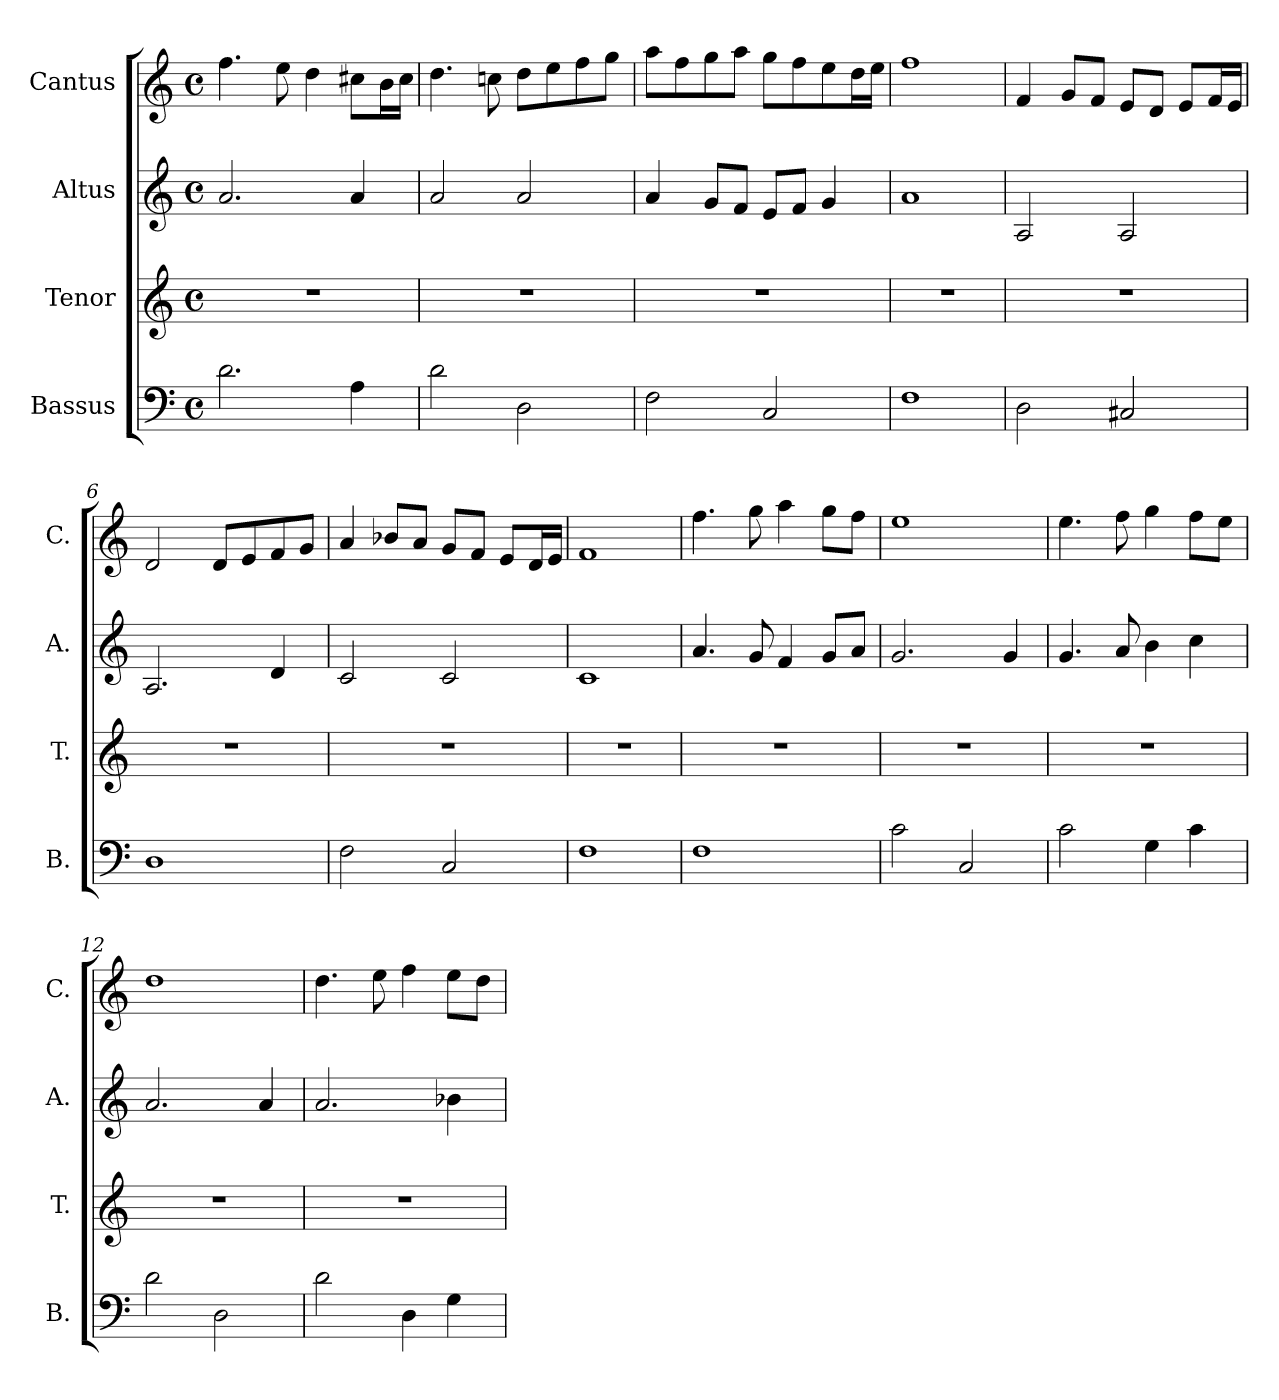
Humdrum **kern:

**kern	**kern	**kern	**kern
*part4	*part3	*part2	*part1
*staff4	*staff3	*staff2	*staff1
*I"Bassus	*I"Tenor	*I"Altus	*I"Cantus
*I'B.	*I'T.	*I'A.	*I'C.
*clefF4	*clefG2	*clefG2	*clefG2
*k[]	*k[]	*k[]	*k[]
*M4/4	*M4/4	*M4/4	*M4/4
*met(c)	*met(c)	*met(c)	*met(c)
=1	=1	=1	=1
2.d\	1r	2.a/	4.ff\
.	.	.	8ee\
.	.	.	4dd\
4A\	.	4a/	8cc#X\L
.	.	.	16b\L
.	.	.	16cc#\JJ
=2	=2	=2	=2
2d\	1r	2a/	4.dd\
.	.	.	8ccn\
2D\	.	2a/	8dd\L
.	.	.	8ee\
.	.	.	8ff\
.	.	.	8gg\J
=3	=3	=3	=3
2F\	1r	4a/	8aa\L
.	.	.	8ff\
.	.	8g/L	8gg\
.	.	8f/J	8aa\J
2C/	.	8e/L	8gg\L
.	.	8f/J	8ff\
.	.	4g/	8ee\
.	.	.	16dd\L
.	.	.	16ee\JJ
=4	=4	=4	=4
1F	1r	1a	1ff
=5	=5	=5	=5
2D\	1r	2A/	4f/
.	.	.	8g/L
.	.	.	8f/J
2C#X/	.	2A/	8e/L
.	.	.	8d/J
.	.	.	8e/L
.	.	.	16f/L
.	.	.	16e/JJ
=6	=6	=6	=6
1D	1r	2.A/	2d/
.	.	.	8d/L
.	.	.	8e/
.	.	4d/	8f/
.	.	.	8g/J
=7	=7	=7	=7
2F\	1r	2c/	4a/
.	.	.	8b-X/L
.	.	.	8a/J
2C/	.	2c/	8g/L
.	.	.	8f/J
.	.	.	8e/L
.	.	.	16d/L
.	.	.	16e/JJ
!!LO:LB:g=z
=8	=8	=8	=8
1F	1r	1c	1f
=9	=9	=9	=9
1F	1r	4.a/	4.ff\
.	.	8g/	8gg\
.	.	4f/	4aa\
.	.	8g/L	8gg\L
.	.	8a/J	8ff\J
=10	=10	=10	=10
2c\	1r	2.g/	1ee
2C/	.	.	.
.	.	4g/	.
=11	=11	=11	=11
2c\	1r	4.g/	4.ee\
.	.	8a/	8ff\
4G\	.	4b\	4gg\
4c\	.	4cc\	8ff\L
.	.	.	8ee\J
=12	=12	=12	=12
2d\	1r	2.a/	1dd
2D\	.	.	.
.	.	4a/	.
=13	=13	=13	=13
2d\	1r	2.a/	4.dd\
.	.	.	8ee\
4D\	.	.	4ff\
4G\	.	4b-X\	8ee\L
.	.	.	8dd\J
=	=	=	=
*-	*-	*-	*-
